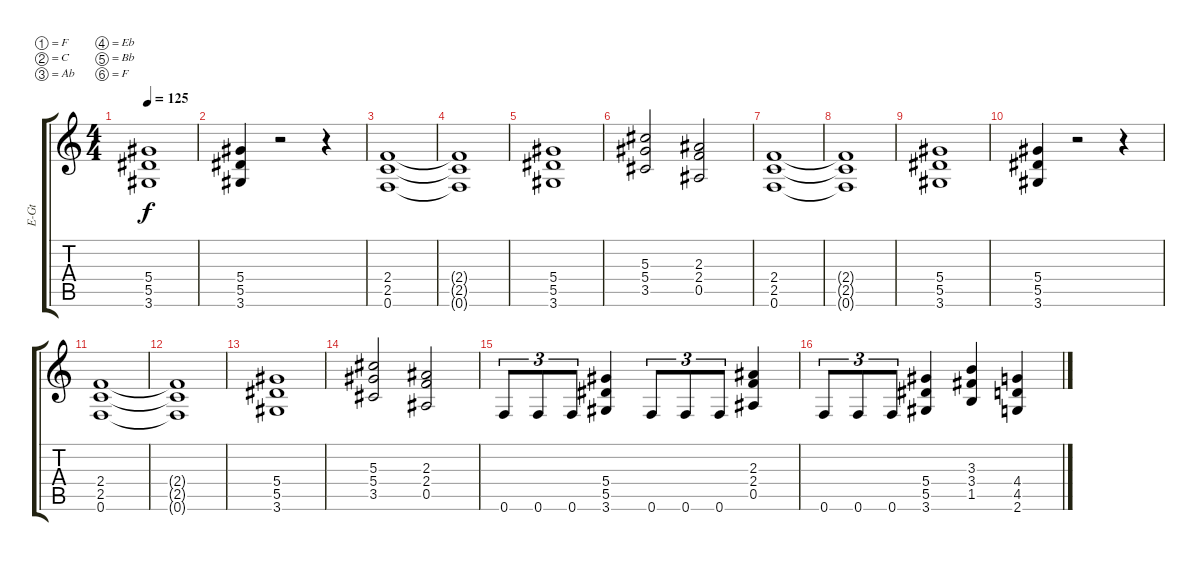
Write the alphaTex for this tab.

\track ("James Hetfield" "E-Gt") {instrument distortionguitar}
\staff {score tabs}
\tuning (F4 C4 Ab3 Eb3 Bb2 F2)
\ts (4 4)
\tempo 125
\clef g2
\ks c
(5.4 5.5 3.6).1{dy f} |
(5.4 5.5 3.6).4 r.2 r.4 |
(2.4 2.5 0.6).1 |
(2.4{t} 2.5{t} 0.6{t}).1 |
(5.4 5.5 3.6).1 |
(5.3 5.4 3.5).2 (2.3 2.4 0.5).2 |
(2.4 2.5 0.6).1 |
(2.4{t} 2.5{t} 0.6{t}).1 |
(5.4 5.5 3.6).1 |
(5.4 5.5 3.6).4 r.2 r.4 |
(2.4 2.5 0.6).1 |
(2.4{t} 2.5{t} 0.6{t}).1 |
(5.4 5.5 3.6).1 |
(5.3 5.4 3.5).2 (2.3 2.4 0.5).2 |
0.6.8{tu (3 2)} 0.6.8{tu (3 2)} 0.6.8{tu (3 2)} (5.4 5.5 3.6).4 0.6.8{tu (3 2)} 0.6.8{tu (3 2)} 0.6.8{tu (3 2)} (2.3 2.4 0.5).4 |
0.6.8{tu (3 2)} 0.6.8{tu (3 2)} 0.6.8{tu (3 2)} (5.4 5.5 3.6).4 (3.3 3.4 1.5).4 (4.4 4.5 2.6).4
